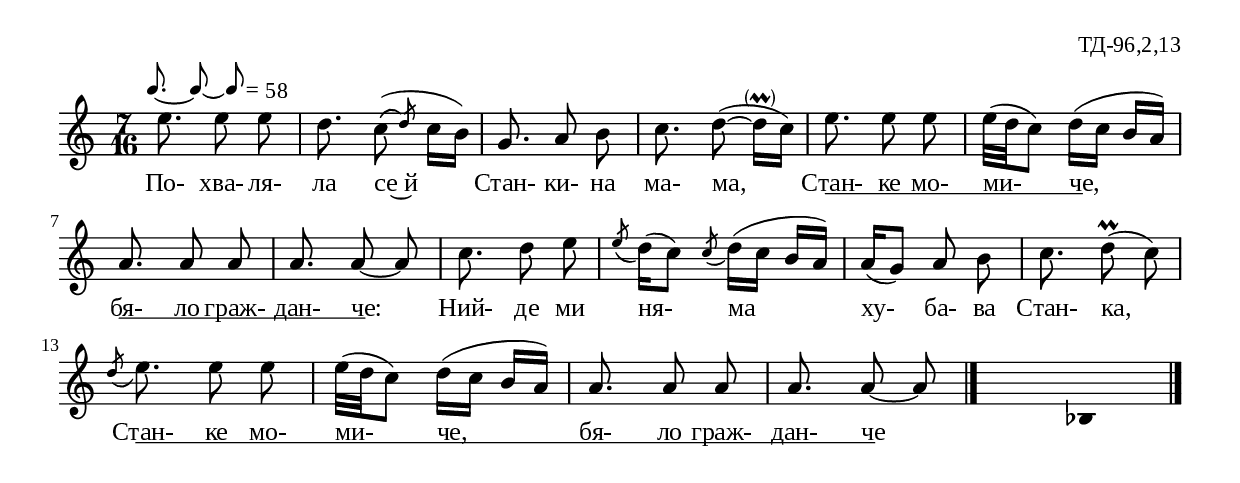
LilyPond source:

%{
td_096_2_13
%}

\include "td-preamble.ly"
\include "Rhythm_marks.ly"

\score {
\relative c'' {
%\tempo 8 = 192
\override Score.RehearsalMark #'self-alignment-X = #LEFT
\once \override Score.RehearsalMark #'X-offset = #8
  \rhythmMarkA \rhyMarkAdotAA #"58"
\time 7/16
e8. e8\noBeam e | d8. \afterGrace c8\noBeam(\( { \stdB d\) \stdE } c16[ b]) |
\parS
g8. a8\noBeam b | c8. d8\noBeam(~ d16-\parenthesize\prall[ c]) |
e8. e8\noBeam e | e32[( d c8]) d16[( c] b[ a]) | 
\break
a8. a8\noBeam a |
a8. a8\noBeam~ a |
c8. d8\noBeam  e | \acciaccatura e d16[( c8]) \acciaccatura c8 d16[( c] b[ a]) |
a16[( g8]) a b\noBeam | c8. d8\noBeam\prall( c]) |
\acciaccatura d8 e8. e8\noBeam e | e32[( d c8]) d16[( c] b[ a]) | 
a8. a8\noBeam a | a8. a8\noBeam~ a
 \bar "|." 
s8. \fixB bes,4 
 \bar "|." 
}
\addlyrics { По- хва- ля- ла се~й Стан- ки- на ма- ма, 
Стан- \startTextSpan ке мо- ми- че, \stopTextSpan
бя- \startTextSpan ло граж- дан- че: \stopTextSpan
Ний- де ми ня- ма ху- ба- ва Стан- ка,
Стан- \startTextSpan ке мо- ми- че, бя- ло граж- дан- че \stopTextSpan }
%
\layout {
%   \context { 
%	    \Staff \remove "Time_signature_engraver" } 
  indent = #0
  line-width = 190\mm
  ragged-right=##f
\context {
      \Lyrics
      \consists "Text_spanner_engraver"
      \override TextSpanner #'direction = #DOWN
      \override TextSpanner #'style = #'line    
      \override TextSpanner #'outside-staff-priority = ##f
      \override TextSpanner #'padding = #0.2 % sets the distance of the line from the lyrics
      \override TextSpanner #'bound-details =
      #`((left . ((Y . 0)
                  (padding . 0)
                  (attach-dir . ,LEFT)))
         (left-broken . ((end-on-note . #t)))
         (right . ((Y . 0)
                   (padding . 0)
                   (attach-dir . ,RIGHT))))
    }

}
%
\midi { 
	\context {
		\Score tempoWholesPerMinute = #(ly:make-moment 203 8)
		}
	}
}
%
\header{
  opus = "ТД-96,2,13"
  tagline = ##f
}


